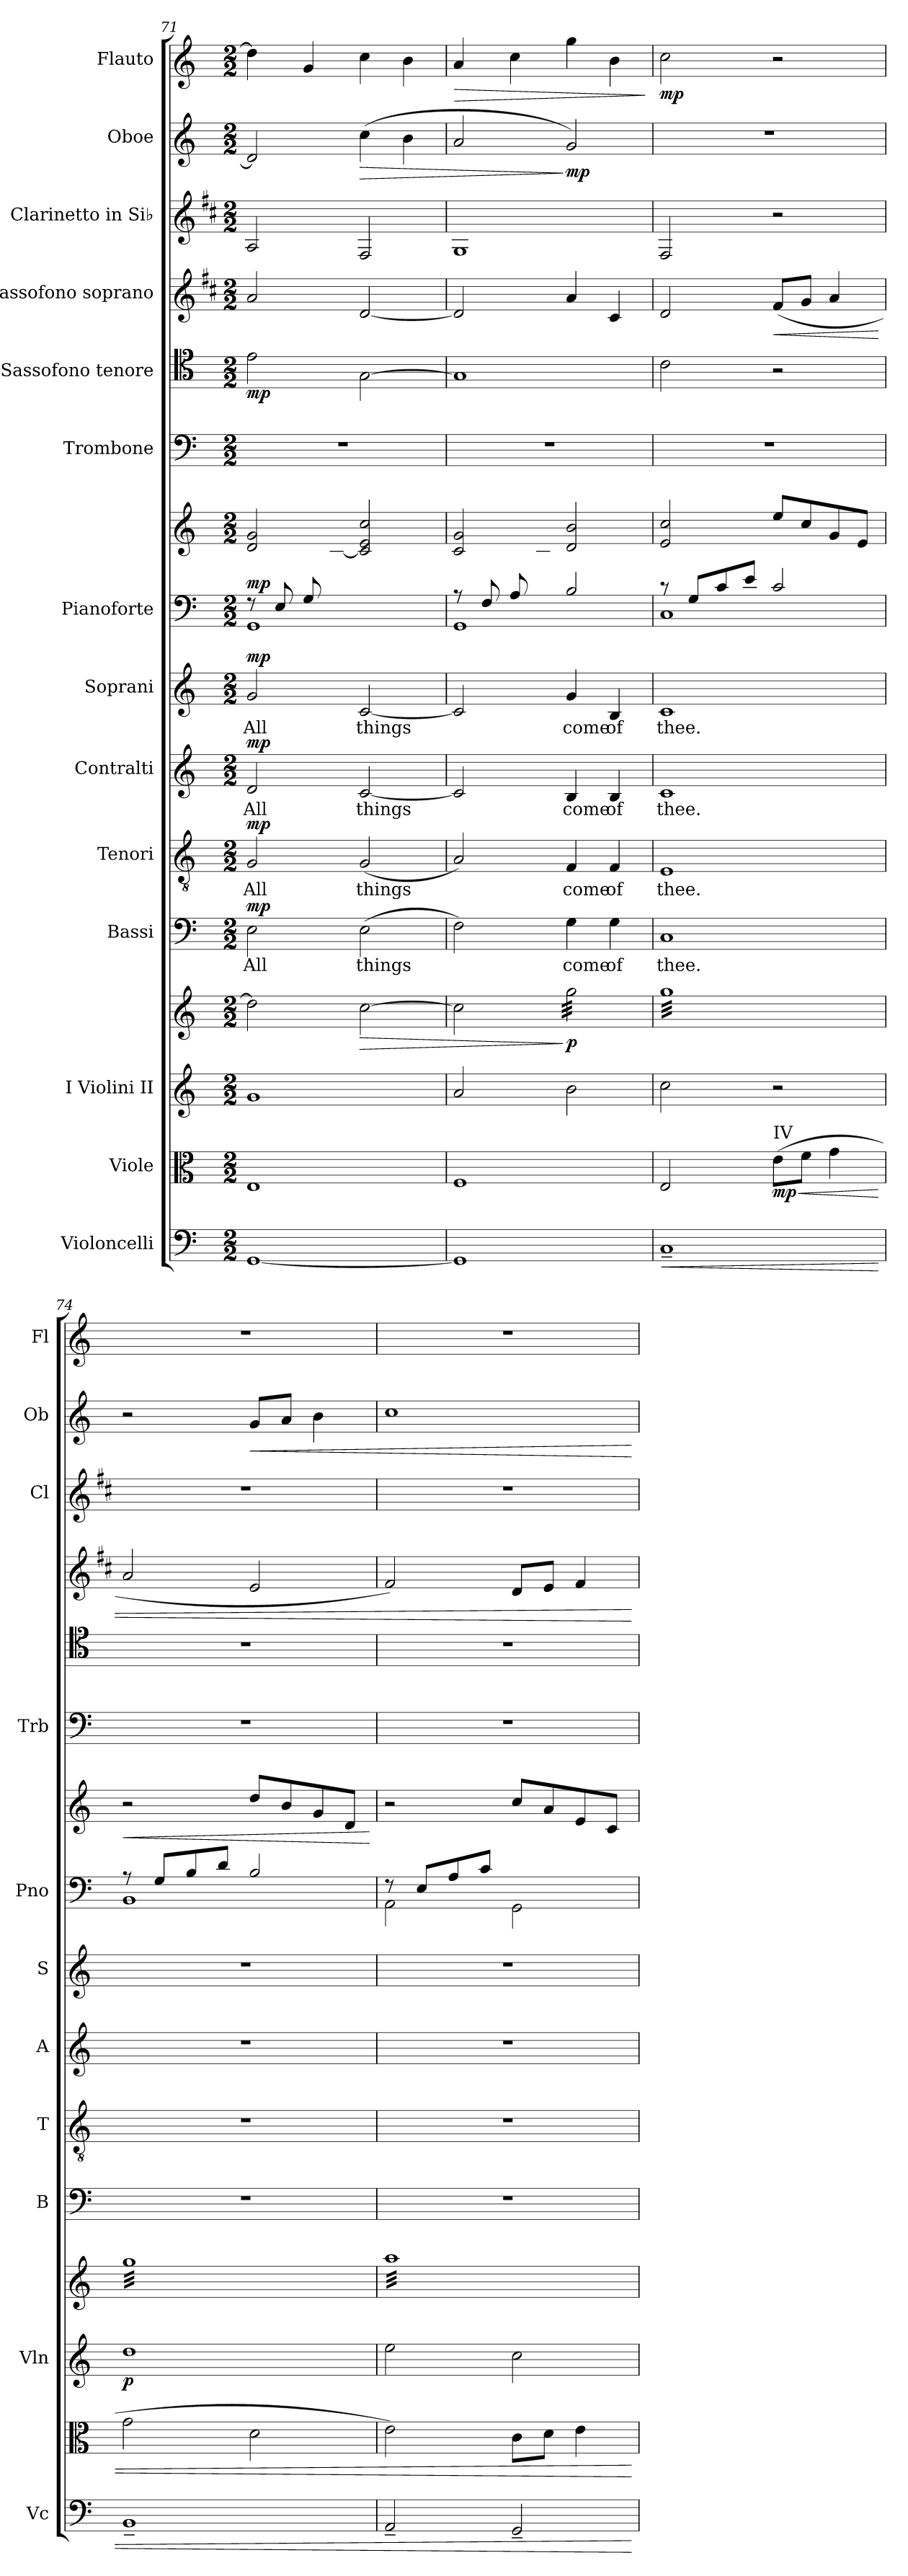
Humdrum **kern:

**kern	**dynam	**kern	**dynam	**kern	**kern	**dynam	**kern	**text	**dynam	**kern	**text	**dynam	**kern	**text	**dynam	**kern	**text	**dynam	**kern	**kern	**dynam	**kern	**kern	**dynam	**kern	**dynam	**kern	**kern	**dynam	**kern	**dynam
*part14	*part14	*part13	*part13	*part12	*part12	*part12	*part11	*part11	*part11	*part10	*part10	*part10	*part9	*part9	*part9	*part8	*part8	*part8	*part7	*part7	*part7	*part6	*part5	*part5	*part4	*part4	*part3	*part2	*part2	*part1	*part1
*staff16	*staff16	*staff15	*staff15	*staff14	*staff13	*staff13/14	*staff12	*staff12	*staff12	*staff11	*staff11	*staff11	*staff10	*staff10	*staff10	*staff9	*staff9	*staff9	*staff8	*staff7	*staff7/8	*staff6	*staff5	*staff5	*staff4	*staff4	*staff3	*staff2	*staff2	*staff1	*staff1
*I"Violoncelli	*	*I"Viole	*	*I"I  Violini  II	*	*	*I"Bassi	*	*	*I"Tenori	*	*	*I"Contralti	*	*	*I"Soprani	*	*	*I"Pianoforte	*	*	*I"Trombone	*I"Sassofono tenore	*	*I"Sassofono soprano	*	*I"Clarinetto in Si♭	*I"Oboe	*	*I"Flauto	*
*I'Vc	*	*	*	*I'Vln	*	*	*I'B	*	*	*I'T	*	*	*I'A	*	*	*I'S	*	*	*I'Pno	*	*	*I'Trb	*	*	*	*	*I'Cl	*I'Ob	*	*I'Fl	*
!!LO:PB:g=z
*clefF4	*	*clefC3	*	*clefG2	*clefG2	*	*clefF4	*	*	*clefGv2	*	*	*clefG2	*	*	*clefG2	*	*	*clefF4	*clefG2	*	*clefF4	*clefC4	*	*clefG2	*	*clefG2	*clefG2	*	*clefG2	*
*	*	*	*	*	*	*	*	*	*	*	*	*	*	*	*	*	*	*	*	*	*	*	*ITrd8c14	*	*ITrd1c2	*	*ITrd1c2	*	*	*	*
*k[]	*	*k[]	*	*k[]	*k[]	*	*k[]	*	*	*k[]	*	*	*k[]	*	*	*k[]	*	*	*k[]	*k[]	*	*k[]	*k[]	*	*k[]	*	*k[]	*k[]	*	*k[]	*
*M2/2	*	*M2/2	*	*M2/2	*M2/2	*	*M2/2	*	*	*M2/2	*	*	*M2/2	*	*	*M2/2	*	*	*M2/2	*M2/2	*	*M2/2	*M2/2	*	*M2/2	*	*M2/2	*M2/2	*	*M2/2	*
=71	=71	=71	=71	=71	=71	=71	=71	=71	=71	=71	=71	=71	=71	=71	=71	=71	=71	=71	=71	=71	=71	=71	=71	=71	=71	=71	=71	=71	=71	=71	=71
!	!	!	!	!	!	!	!	!LO:LY:b	!LO:DY:b	!	!LO:LY:b	!LO:DY:b	!	!LO:LY:b	!LO:DY:b	!	!LO:LY:b	!LO:DY:b	!	!	!LO:DY:a=2	!	!	!LO:DY:b	!	!LO:DY:b	!	!	!	!	!
*	*	*	*	*	*	*	*	*	*	*	*	*	*	*	*	*	*	*	*^	*^	*	*	*	*	*	*	*	*	*	*	*
!	!	!	!	!	!	!	!	!	!	!	!	!	!	!	!	!	!	!	!	!	!	!	!	!	!	!	!	!LO:DY:n=1:a	!	!	!	!	!
[1GG	.	1E	.	1g	2dd\]	.	2E\	All	mp	2G/	All	mp	2d/	All	mp	2g/	All	mp	8r	1GG	2d/ 2g/	4.ryy	mp	1r	2E\	mp	2g/	mp mp	2G/	2d/]	.	4dd\]	.
.	.	.	.	.	.	.	.	.	.	.	.	.	.	.	.	.	.	.	8E/L	.	.	.	.	.	.	.	.	.	.	.	.	.	.
.	.	.	.	.	.	.	.	.	.	.	.	.	.	.	.	.	.	.	8G/	.	.	.	.	.	.	.	.	.	.	.	.	4g/	.
.	.	.	.	.	.	.	.	.	.	.	.	.	.	.	.	.	.	.	8ryy	.	.	[8c\J	.	.	.	.	.	.	.	.	.	.	.
!	!	!	!	!	!	!LO:HP:b	!	!LO:LY:b	!	!	!LO:LY:b	!	!	!LO:LY:b	!	!	!LO:LY:b	!	!	!	!	!	!	!	!	!	!	!	!	!	!LO:HP:b	!	!
.	.	.	.	.	[2cc\	>	(>2E\	things	.	(<2G/	things	.	[2c/	things	.	[2c/	things	.	2ryy	.	2c/] 2e/ 2cc/	2ryy	.	.	[2GG\	.	[2c/	.	2E/	(>4cc\	>	4cc\	.
.	.	.	.	.	.	.	.	.	.	.	.	.	.	.	.	.	.	.	.	.	.	.	.	.	.	.	.	.	.	4b\	.	4b\	.
=72	=72	=72	=72	=72	=72	=72	=72	=72	=72	=72	=72	=72	=72	=72	=72	=72	=72	=72	=72	=72	=72	=72	=72	=72	=72	=72	=72	=72	=72	=72	=72	=72	=72
!	!	!	!	!	!	!	!	!	!	!	!	!	!	!	!	!	!	!	!	!	!	!	!	!	!	!	!	!	!	!	!	!	!LO:HP:b
1GG]	.	1F	.	2a/	2cc\]	.	2F\)	.	.	2A/)	.	.	2c/]	.	.	2c/]	.	.	8r	1GG	2c/ 2g/	4.ryy	.	1r	1GG]	.	2c/]	.	1F	2a/	.	4a/	>
.	.	.	.	.	.	.	.	.	.	.	.	.	.	.	.	.	.	.	8F/L	.	.	.	.	.	.	.	.	.	.	.	.	.	.
.	.	.	.	.	.	.	.	.	.	.	.	.	.	.	.	.	.	.	8A/	.	.	.	.	.	.	.	.	.	.	.	.	4cc\	.
.	.	.	.	.	.	.	.	.	.	.	.	.	.	.	.	.	.	.	8ryy	.	.	8c\J	.	.	.	.	.	.	.	.	.	.	.
!	!	!	!	!	!	!LO:DY:n=1:b	!	!LO:LY:b	!	!	!LO:LY:b	!	!	!LO:LY:b	!	!	!LO:LY:b	!	!	!	!	!	!	!	!	!	!	!	!	!	!LO:DY:n=1:b	!	!
*	*	*	*	*	*tremolo	*	*	*	*	*	*	*	*	*	*	*	*	*	*	*	*	*	*	*	*	*	*	*	*	*	*	*	*
.	.	.	.	2b\	32gg\LLL	] p	4G\	come	.	4F/	come	.	4B/	come	.	4g/	come	.	2B/	.	2d/ 2b/	2ryy	.	.	.	.	4g/	.	.	2g/)	] mp	4gg\	.
.	.	.	.	.	32gg\	.	.	.	.	.	.	.	.	.	.	.	.	.	.	.	.	.	.	.	.	.	.	.	.	.	.	.	.
.	.	.	.	.	32gg\	.	.	.	.	.	.	.	.	.	.	.	.	.	.	.	.	.	.	.	.	.	.	.	.	.	.	.	.
.	.	.	.	.	32gg\	.	.	.	.	.	.	.	.	.	.	.	.	.	.	.	.	.	.	.	.	.	.	.	.	.	.	.	.
.	.	.	.	.	32gg\	.	.	.	.	.	.	.	.	.	.	.	.	.	.	.	.	.	.	.	.	.	.	.	.	.	.	.	.
.	.	.	.	.	32gg\	.	.	.	.	.	.	.	.	.	.	.	.	.	.	.	.	.	.	.	.	.	.	.	.	.	.	.	.
.	.	.	.	.	32gg\	.	.	.	.	.	.	.	.	.	.	.	.	.	.	.	.	.	.	.	.	.	.	.	.	.	.	.	.
.	.	.	.	.	32gg\	.	.	.	.	.	.	.	.	.	.	.	.	.	.	.	.	.	.	.	.	.	.	.	.	.	.	.	.
!	!	!	!	!	!	!	!	!LO:LY:b	!	!	!LO:LY:b	!	!	!LO:LY:b	!	!	!LO:LY:b	!	!	!	!	!	!	!	!	!	!	!	!	!	!	!	!
.	.	.	.	.	32gg\	.	4G\	of	.	4F/	of	.	4B/	of	.	4B/	of	.	.	.	.	.	.	.	.	.	4B/	.	.	.	.	4b\	.
.	.	.	.	.	32gg\	.	.	.	.	.	.	.	.	.	.	.	.	.	.	.	.	.	.	.	.	.	.	.	.	.	.	.	.
.	.	.	.	.	32gg\	.	.	.	.	.	.	.	.	.	.	.	.	.	.	.	.	.	.	.	.	.	.	.	.	.	.	.	.
.	.	.	.	.	32gg\	.	.	.	.	.	.	.	.	.	.	.	.	.	.	.	.	.	.	.	.	.	.	.	.	.	.	.	.
.	.	.	.	.	32gg\	.	.	.	.	.	.	.	.	.	.	.	.	.	.	.	.	.	.	.	.	.	.	.	.	.	.	.	.
.	.	.	.	.	32gg\	.	.	.	.	.	.	.	.	.	.	.	.	.	.	.	.	.	.	.	.	.	.	.	.	.	.	.	.
.	.	.	.	.	32gg\	.	.	.	.	.	.	.	.	.	.	.	.	.	.	.	.	.	.	.	.	.	.	.	.	.	.	.	.
.	.	.	.	.	32gg\JJJ	.	.	.	.	.	.	.	.	.	.	.	.	.	.	.	.	.	.	.	.	.	.	.	.	.	.	.	.
*	*	*	*	*	*	*	*	*	*	*	*	*	*	*	*	*	*	*	*v	*v	*	*	*	*	*	*	*	*	*	*	*	*	*
*	*	*	*	*	*	*	*	*	*	*	*	*	*	*	*	*	*	*	*	*v	*v	*	*	*	*	*	*	*	*	*	*	*
.	.	.	.	.	.	.	.	.	.	.	.	.	.	.	.	.	.	.	.	.	.	.	.	.	.	.	.	.	.	.	]
=73	=73	=73	=73	=73	=73	=73	=73	=73	=73	=73	=73	=73	=73	=73	=73	=73	=73	=73	=73	=73	=73	=73	=73	=73	=73	=73	=73	=73	=73	=73	=73
!	!LO:HP:b	!	!	!	!	!	!	!LO:LY:b	!	!	!LO:LY:b	!	!	!LO:LY:b	!	!	!LO:LY:b	!	!	!	!	!	!	!	!	!	!	!	!	!	!LO:DY:b
*	*	*	*	*	*	*	*	*	*	*	*	*	*	*	*	*	*	*	*^	*^	*	*	*	*	*	*	*	*	*	*	*
1C~	<	2E/	.	2cc\	32ggLLL	.	1C	thee.	.	1E	thee.	.	1c	thee.	.	1c	thee.	.	8r	1C	2e/ 2cc/	2ryy	.	1r	2C\	.	2c/	.	2E/	1r	.	2cc\	mp
.	.	.	.	.	32gg	.	.	.	.	.	.	.	.	.	.	.	.	.	.	.	.	.	.	.	.	.	.	.	.	.	.	.	.
.	.	.	.	.	32gg	.	.	.	.	.	.	.	.	.	.	.	.	.	.	.	.	.	.	.	.	.	.	.	.	.	.	.	.
.	.	.	.	.	32gg	.	.	.	.	.	.	.	.	.	.	.	.	.	.	.	.	.	.	.	.	.	.	.	.	.	.	.	.
.	.	.	.	.	32gg	.	.	.	.	.	.	.	.	.	.	.	.	.	8G/L	.	.	.	.	.	.	.	.	.	.	.	.	.	.
.	.	.	.	.	32gg	.	.	.	.	.	.	.	.	.	.	.	.	.	.	.	.	.	.	.	.	.	.	.	.	.	.	.	.
.	.	.	.	.	32gg	.	.	.	.	.	.	.	.	.	.	.	.	.	.	.	.	.	.	.	.	.	.	.	.	.	.	.	.
.	.	.	.	.	32gg	.	.	.	.	.	.	.	.	.	.	.	.	.	.	.	.	.	.	.	.	.	.	.	.	.	.	.	.
.	.	.	.	.	32gg	.	.	.	.	.	.	.	.	.	.	.	.	.	8c/	.	.	.	.	.	.	.	.	.	.	.	.	.	.
.	.	.	.	.	32gg	.	.	.	.	.	.	.	.	.	.	.	.	.	.	.	.	.	.	.	.	.	.	.	.	.	.	.	.
.	.	.	.	.	32gg	.	.	.	.	.	.	.	.	.	.	.	.	.	.	.	.	.	.	.	.	.	.	.	.	.	.	.	.
.	.	.	.	.	32gg	.	.	.	.	.	.	.	.	.	.	.	.	.	.	.	.	.	.	.	.	.	.	.	.	.	.	.	.
.	.	.	.	.	32gg	.	.	.	.	.	.	.	.	.	.	.	.	.	8e/J	.	.	.	.	.	.	.	.	.	.	.	.	.	.
.	.	.	.	.	32gg	.	.	.	.	.	.	.	.	.	.	.	.	.	.	.	.	.	.	.	.	.	.	.	.	.	.	.	.
.	.	.	.	.	32gg	.	.	.	.	.	.	.	.	.	.	.	.	.	.	.	.	.	.	.	.	.	.	.	.	.	.	.	.
.	.	.	.	.	32gg	.	.	.	.	.	.	.	.	.	.	.	.	.	.	.	.	.	.	.	.	.	.	.	.	.	.	.	.
!	!	!LO:TX:a:t=IV	!	!	!	!	!	!	!	!	!	!	!	!	!	!	!	!	!	!	!	!	!	!	!	!	!	!	!	!	!	!	!
!	!	!	!LO:HP:b	!	!	!	!	!	!	!	!	!	!	!	!	!	!	!	!	!	!	!	!	!	!	!	!	!LO:HP:b	!	!	!	!	!
!	!	!	!LO:DY:n=1:b	!	!	!	!	!	!	!	!	!	!	!	!	!	!	!	!	!	!	!	!	!	!	!	!	!	!	!	!	!	!
.	.	(>8e\L	< mp	2r	32gg	.	.	.	.	.	.	.	.	.	.	.	.	.	2c/	.	8ee/L	2ryy	.	.	2r	.	(>8e/L	<	2r	.	.	2r	.
.	.	.	.	.	32gg	.	.	.	.	.	.	.	.	.	.	.	.	.	.	.	.	.	.	.	.	.	.	.	.	.	.	.	.
.	.	.	.	.	32gg	.	.	.	.	.	.	.	.	.	.	.	.	.	.	.	.	.	.	.	.	.	.	.	.	.	.	.	.
.	.	.	.	.	32gg	.	.	.	.	.	.	.	.	.	.	.	.	.	.	.	.	.	.	.	.	.	.	.	.	.	.	.	.
.	.	8f\J	.	.	32gg	.	.	.	.	.	.	.	.	.	.	.	.	.	.	.	8cc/	.	.	.	.	.	8f/J	.	.	.	.	.	.
.	.	.	.	.	32gg	.	.	.	.	.	.	.	.	.	.	.	.	.	.	.	.	.	.	.	.	.	.	.	.	.	.	.	.
.	.	.	.	.	32gg	.	.	.	.	.	.	.	.	.	.	.	.	.	.	.	.	.	.	.	.	.	.	.	.	.	.	.	.
.	.	.	.	.	32gg	.	.	.	.	.	.	.	.	.	.	.	.	.	.	.	.	.	.	.	.	.	.	.	.	.	.	.	.
.	.	4g\	.	.	32gg	.	.	.	.	.	.	.	.	.	.	.	.	.	.	.	8g/	.	.	.	.	.	4g/	.	.	.	.	.	.
.	.	.	.	.	32gg	.	.	.	.	.	.	.	.	.	.	.	.	.	.	.	.	.	.	.	.	.	.	.	.	.	.	.	.
.	.	.	.	.	32gg	.	.	.	.	.	.	.	.	.	.	.	.	.	.	.	.	.	.	.	.	.	.	.	.	.	.	.	.
.	.	.	.	.	32gg	.	.	.	.	.	.	.	.	.	.	.	.	.	.	.	.	.	.	.	.	.	.	.	.	.	.	.	.
.	.	.	.	.	32gg	.	.	.	.	.	.	.	.	.	.	.	.	.	.	.	8e/J	.	.	.	.	.	.	.	.	.	.	.	.
.	.	.	.	.	32gg	.	.	.	.	.	.	.	.	.	.	.	.	.	.	.	.	.	.	.	.	.	.	.	.	.	.	.	.
.	.	.	.	.	32gg	.	.	.	.	.	.	.	.	.	.	.	.	.	.	.	.	.	.	.	.	.	.	.	.	.	.	.	.
.	.	.	.	.	32ggJJJ	.	.	.	.	.	.	.	.	.	.	.	.	.	.	.	.	.	.	.	.	.	.	.	.	.	.	.	.
=74	=74	=74	=74	=74	=74	=74	=74	=74	=74	=74	=74	=74	=74	=74	=74	=74	=74	=74	=74	=74	=74	=74	=74	=74	=74	=74	=74	=74	=74	=74	=74	=74	=74
!	!	!	!	!	!	!LO:DY:b=2	!	!	!	!	!	!	!	!	!	!	!	!	!	!	!	!	!LO:HP:b	!	!	!	!	!	!	!	!	!	!
*	*	*	*	*	*	*	*	*	*	*	*	*	*	*	*	*	*	*	*	*	*	*	*	*	*	*	*	*	*	*^	*	*	*
1BB~	.	2g\	.	1dd	32ggLLL	p	1r	.	.	1r	.	.	1r	.	.	1r	.	.	8r	1BB	2r	2ryy	<	1r	1r	.	2g/	.	1r	2r	2ryy	.	1r	.
.	.	.	.	.	32gg	.	.	.	.	.	.	.	.	.	.	.	.	.	.	.	.	.	.	.	.	.	.	.	.	.	.	.	.	.
.	.	.	.	.	32gg	.	.	.	.	.	.	.	.	.	.	.	.	.	.	.	.	.	.	.	.	.	.	.	.	.	.	.	.	.
.	.	.	.	.	32gg	.	.	.	.	.	.	.	.	.	.	.	.	.	.	.	.	.	.	.	.	.	.	.	.	.	.	.	.	.
.	.	.	.	.	32gg	.	.	.	.	.	.	.	.	.	.	.	.	.	8G/L	.	.	.	.	.	.	.	.	.	.	.	.	.	.	.
.	.	.	.	.	32gg	.	.	.	.	.	.	.	.	.	.	.	.	.	.	.	.	.	.	.	.	.	.	.	.	.	.	.	.	.
.	.	.	.	.	32gg	.	.	.	.	.	.	.	.	.	.	.	.	.	.	.	.	.	.	.	.	.	.	.	.	.	.	.	.	.
.	.	.	.	.	32gg	.	.	.	.	.	.	.	.	.	.	.	.	.	.	.	.	.	.	.	.	.	.	.	.	.	.	.	.	.
.	.	.	.	.	32gg	.	.	.	.	.	.	.	.	.	.	.	.	.	8B/	.	.	.	.	.	.	.	.	.	.	.	.	.	.	.
.	.	.	.	.	32gg	.	.	.	.	.	.	.	.	.	.	.	.	.	.	.	.	.	.	.	.	.	.	.	.	.	.	.	.	.
.	.	.	.	.	32gg	.	.	.	.	.	.	.	.	.	.	.	.	.	.	.	.	.	.	.	.	.	.	.	.	.	.	.	.	.
.	.	.	.	.	32gg	.	.	.	.	.	.	.	.	.	.	.	.	.	.	.	.	.	.	.	.	.	.	.	.	.	.	.	.	.
.	.	.	.	.	32gg	.	.	.	.	.	.	.	.	.	.	.	.	.	8d/J	.	.	.	.	.	.	.	.	.	.	.	.	.	.	.
.	.	.	.	.	32gg	.	.	.	.	.	.	.	.	.	.	.	.	.	.	.	.	.	.	.	.	.	.	.	.	.	.	.	.	.
.	.	.	.	.	32gg	.	.	.	.	.	.	.	.	.	.	.	.	.	.	.	.	.	.	.	.	.	.	.	.	.	.	.	.	.
.	.	.	.	.	32gg	.	.	.	.	.	.	.	.	.	.	.	.	.	.	.	.	.	.	.	.	.	.	.	.	.	.	.	.	.
!	!	!	!	!	!	!	!	!	!	!	!	!	!	!	!	!	!	!	!	!	!	!	!	!	!	!	!	!	!	!	!	!LO:HP:b	!	!
.	.	2d\	.	.	32gg	.	.	.	.	.	.	.	.	.	.	.	.	.	2B/	.	8dd/L	2ryy	.	.	.	.	2d/	.	.	8g/L	2ryy	<	.	.
.	.	.	.	.	32gg	.	.	.	.	.	.	.	.	.	.	.	.	.	.	.	.	.	.	.	.	.	.	.	.	.	.	.	.	.
.	.	.	.	.	32gg	.	.	.	.	.	.	.	.	.	.	.	.	.	.	.	.	.	.	.	.	.	.	.	.	.	.	.	.	.
.	.	.	.	.	32gg	.	.	.	.	.	.	.	.	.	.	.	.	.	.	.	.	.	.	.	.	.	.	.	.	.	.	.	.	.
.	.	.	.	.	32gg	.	.	.	.	.	.	.	.	.	.	.	.	.	.	.	8b/	.	.	.	.	.	.	.	.	8a/J	.	.	.	.
.	.	.	.	.	32gg	.	.	.	.	.	.	.	.	.	.	.	.	.	.	.	.	.	.	.	.	.	.	.	.	.	.	.	.	.
.	.	.	.	.	32gg	.	.	.	.	.	.	.	.	.	.	.	.	.	.	.	.	.	.	.	.	.	.	.	.	.	.	.	.	.
.	.	.	.	.	32gg	.	.	.	.	.	.	.	.	.	.	.	.	.	.	.	.	.	.	.	.	.	.	.	.	.	.	.	.	.
.	.	.	.	.	32gg	.	.	.	.	.	.	.	.	.	.	.	.	.	.	.	8g/	.	.	.	.	.	.	.	.	4b\	.	.	.	.
.	.	.	.	.	32gg	.	.	.	.	.	.	.	.	.	.	.	.	.	.	.	.	.	.	.	.	.	.	.	.	.	.	.	.	.
.	.	.	.	.	32gg	.	.	.	.	.	.	.	.	.	.	.	.	.	.	.	.	.	.	.	.	.	.	.	.	.	.	.	.	.
.	.	.	.	.	32gg	.	.	.	.	.	.	.	.	.	.	.	.	.	.	.	.	.	.	.	.	.	.	.	.	.	.	.	.	.
.	.	.	.	.	32gg	.	.	.	.	.	.	.	.	.	.	.	.	.	.	.	8d/J	.	.	.	.	.	.	.	.	.	.	.	.	.
.	.	.	.	.	32gg	.	.	.	.	.	.	.	.	.	.	.	.	.	.	.	.	.	.	.	.	.	.	.	.	.	.	.	.	.
.	.	.	.	.	32gg	.	.	.	.	.	.	.	.	.	.	.	.	.	.	.	.	.	.	.	.	.	.	.	.	.	.	.	.	.
.	.	.	.	.	32ggJJJ	.	.	.	.	.	.	.	.	.	.	.	.	.	.	.	.	.	.	.	.	.	.	.	.	.	.	.	.	.
*	*	*	*	*	*	*	*	*	*	*	*	*	*	*	*	*	*	*	*v	*v	*	*	*	*	*	*	*	*	*	*v	*v	*	*	*
*	*	*	*	*	*	*	*	*	*	*	*	*	*	*	*	*	*	*	*	*v	*v	*	*	*	*	*	*	*	*	*	*	*
.	.	.	.	.	.	.	.	.	.	.	.	.	.	.	.	.	.	.	.	.	[	.	.	.	.	.	.	.	.	.	.
!!LO:PB:g=z
=75	=75	=75	=75	=75	=75	=75	=75	=75	=75	=75	=75	=75	=75	=75	=75	=75	=75	=75	=75	=75	=75	=75	=75	=75	=75	=75	=75	=75	=75	=75	=75
*	*	*	*	*	*	*	*	*	*	*	*	*	*	*	*	*	*	*	*^	*^	*	*	*	*	*	*	*	*^	*	*	*
2AA~/	.	2e\)	.	2ee\	32aaLLL	.	1r	.	.	1r	.	.	1r	.	.	1r	.	.	8r	2AA\	2r	2ryy	.	1r	1r	.	2e/)	.	1r	1cc	2ryy	.	1r	.
.	.	.	.	.	32aa	.	.	.	.	.	.	.	.	.	.	.	.	.	.	.	.	.	.	.	.	.	.	.	.	.	.	.	.	.
.	.	.	.	.	32aa	.	.	.	.	.	.	.	.	.	.	.	.	.	.	.	.	.	.	.	.	.	.	.	.	.	.	.	.	.
.	.	.	.	.	32aa	.	.	.	.	.	.	.	.	.	.	.	.	.	.	.	.	.	.	.	.	.	.	.	.	.	.	.	.	.
.	.	.	.	.	32aa	.	.	.	.	.	.	.	.	.	.	.	.	.	8E/L	.	.	.	.	.	.	.	.	.	.	.	.	.	.	.
.	.	.	.	.	32aa	.	.	.	.	.	.	.	.	.	.	.	.	.	.	.	.	.	.	.	.	.	.	.	.	.	.	.	.	.
.	.	.	.	.	32aa	.	.	.	.	.	.	.	.	.	.	.	.	.	.	.	.	.	.	.	.	.	.	.	.	.	.	.	.	.
.	.	.	.	.	32aa	.	.	.	.	.	.	.	.	.	.	.	.	.	.	.	.	.	.	.	.	.	.	.	.	.	.	.	.	.
.	.	.	.	.	32aa	.	.	.	.	.	.	.	.	.	.	.	.	.	8A/	.	.	.	.	.	.	.	.	.	.	.	.	.	.	.
.	.	.	.	.	32aa	.	.	.	.	.	.	.	.	.	.	.	.	.	.	.	.	.	.	.	.	.	.	.	.	.	.	.	.	.
.	.	.	.	.	32aa	.	.	.	.	.	.	.	.	.	.	.	.	.	.	.	.	.	.	.	.	.	.	.	.	.	.	.	.	.
.	.	.	.	.	32aa	.	.	.	.	.	.	.	.	.	.	.	.	.	.	.	.	.	.	.	.	.	.	.	.	.	.	.	.	.
.	.	.	.	.	32aa	.	.	.	.	.	.	.	.	.	.	.	.	.	8c/J	.	.	.	.	.	.	.	.	.	.	.	.	.	.	.
.	.	.	.	.	32aa	.	.	.	.	.	.	.	.	.	.	.	.	.	.	.	.	.	.	.	.	.	.	.	.	.	.	.	.	.
.	.	.	.	.	32aa	.	.	.	.	.	.	.	.	.	.	.	.	.	.	.	.	.	.	.	.	.	.	.	.	.	.	.	.	.
.	.	.	.	.	32aa	.	.	.	.	.	.	.	.	.	.	.	.	.	.	.	.	.	.	.	.	.	.	.	.	.	.	.	.	.
2GG~/	.	8c\L	.	2cc\	32aa	.	.	.	.	.	.	.	.	.	.	.	.	.	2GG\	2ryy	8cc/L	2ryy	.	.	.	.	8c/L	.	.	.	2ryy	.	.	.
.	.	.	.	.	32aa	.	.	.	.	.	.	.	.	.	.	.	.	.	.	.	.	.	.	.	.	.	.	.	.	.	.	.	.	.
.	.	.	.	.	32aa	.	.	.	.	.	.	.	.	.	.	.	.	.	.	.	.	.	.	.	.	.	.	.	.	.	.	.	.	.
.	.	.	.	.	32aa	.	.	.	.	.	.	.	.	.	.	.	.	.	.	.	.	.	.	.	.	.	.	.	.	.	.	.	.	.
.	.	8d\J	.	.	32aa	.	.	.	.	.	.	.	.	.	.	.	.	.	.	.	8a/	.	.	.	.	.	8d/J	.	.	.	.	.	.	.
.	.	.	.	.	32aa	.	.	.	.	.	.	.	.	.	.	.	.	.	.	.	.	.	.	.	.	.	.	.	.	.	.	.	.	.
.	.	.	.	.	32aa	.	.	.	.	.	.	.	.	.	.	.	.	.	.	.	.	.	.	.	.	.	.	.	.	.	.	.	.	.
.	.	.	.	.	32aa	.	.	.	.	.	.	.	.	.	.	.	.	.	.	.	.	.	.	.	.	.	.	.	.	.	.	.	.	.
.	.	4e\	.	.	32aa	.	.	.	.	.	.	.	.	.	.	.	.	.	.	.	8e/	.	.	.	.	.	4e/	.	.	.	.	.	.	.
.	.	.	.	.	32aa	.	.	.	.	.	.	.	.	.	.	.	.	.	.	.	.	.	.	.	.	.	.	.	.	.	.	.	.	.
.	.	.	.	.	32aa	.	.	.	.	.	.	.	.	.	.	.	.	.	.	.	.	.	.	.	.	.	.	.	.	.	.	.	.	.
.	.	.	.	.	32aa	.	.	.	.	.	.	.	.	.	.	.	.	.	.	.	.	.	.	.	.	.	.	.	.	.	.	.	.	.
.	.	.	.	.	32aa	.	.	.	.	.	.	.	.	.	.	.	.	.	.	.	8c/J	.	.	.	.	.	.	.	.	.	.	.	.	.
.	.	.	.	.	32aa	.	.	.	.	.	.	.	.	.	.	.	.	.	.	.	.	.	.	.	.	.	.	.	.	.	.	.	.	.
.	.	.	.	.	32aa	.	.	.	.	.	.	.	.	.	.	.	.	.	.	.	.	.	.	.	.	.	.	.	.	.	.	.	.	.
.	.	.	.	.	32aaJJJ	.	.	.	.	.	.	.	.	.	.	.	.	.	.	.	.	.	.	.	.	.	.	.	.	.	.	.	.	.
*	*	*	*	*	*Xtremolo	*	*	*	*	*	*	*	*	*	*	*	*	*	*	*	*	*	*	*	*	*	*	*	*	*	*	*	*	*
*	*	*	*	*	*	*	*	*	*	*	*	*	*	*	*	*	*	*	*v	*v	*	*	*	*	*	*	*	*	*	*v	*v	*	*	*
*	*	*	*	*	*	*	*	*	*	*	*	*	*	*	*	*	*	*	*	*v	*v	*	*	*	*	*	*	*	*	*	*	*
.	[	.	[	.	.	.	.	.	.	.	.	.	.	.	.	.	.	.	.	.	.	.	.	.	.	[	.	.	[	.	.
=	=	=	=	=	=	=	=	=	=	=	=	=	=	=	=	=	=	=	=	=	=	=	=	=	=	=	=	=	=	=	=
*-	*-	*-	*-	*-	*-	*-	*-	*-	*-	*-	*-	*-	*-	*-	*-	*-	*-	*-	*-	*-	*-	*-	*-	*-	*-	*-	*-	*-	*-	*-	*-
